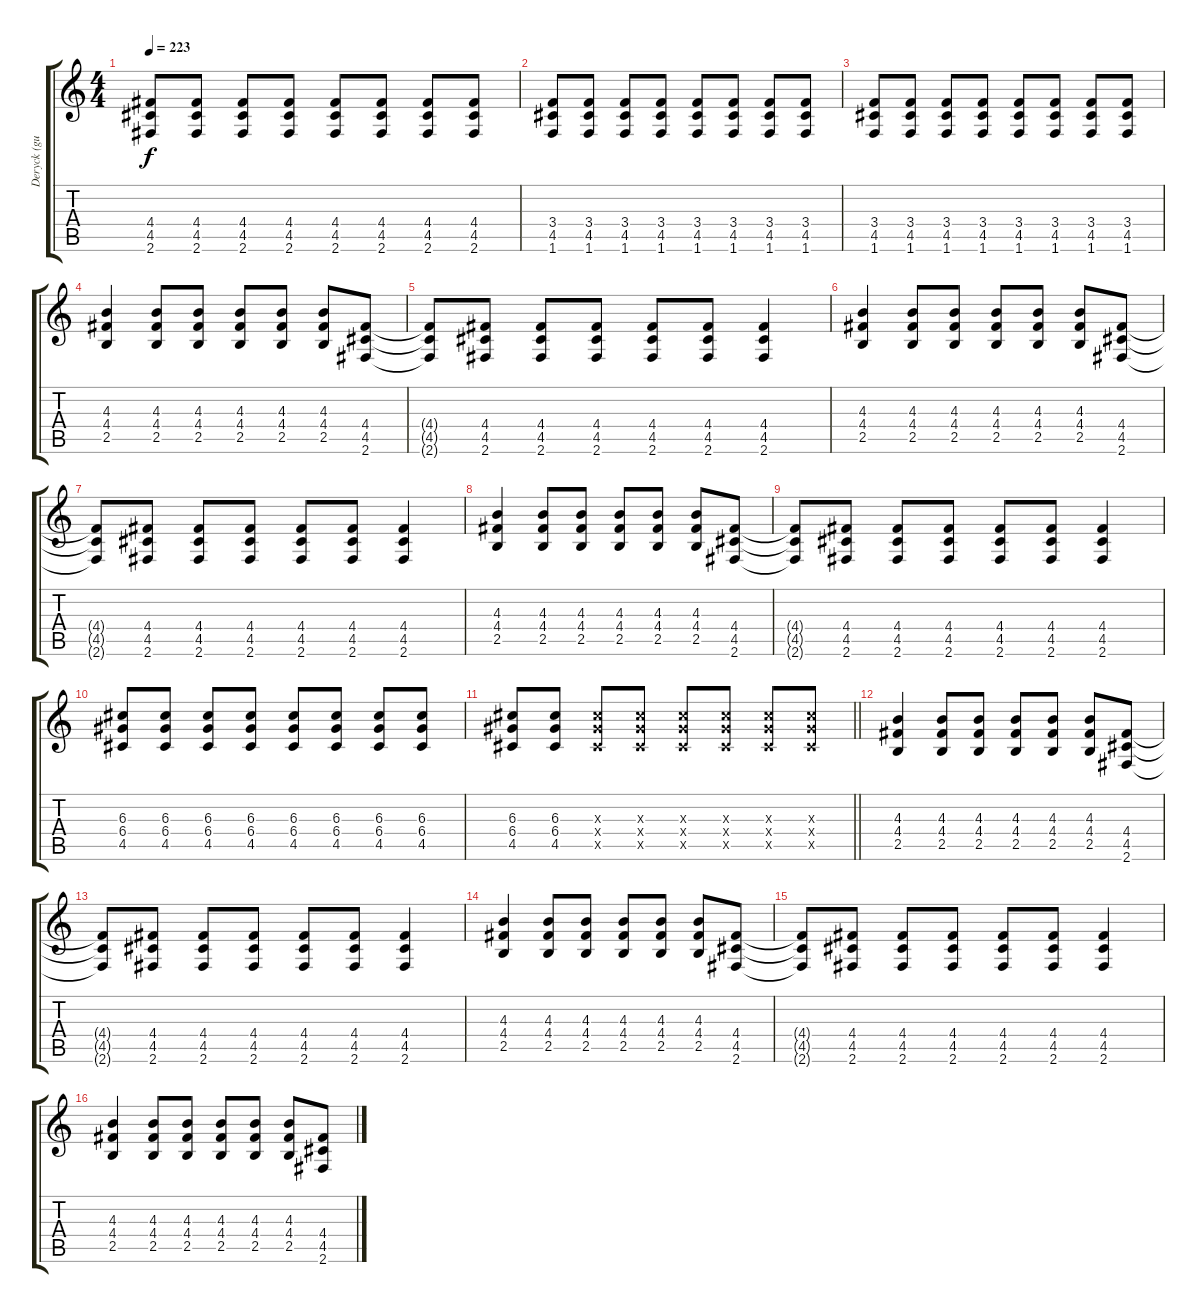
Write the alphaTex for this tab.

\track ("Deryck (guitar 1)" "Deryck (gu") {instrument distortionguitar}
\staff {score tabs}
\tuning (E4 B3 G3 D3 A2 E2) {hide}
\ts (4 4)
\tempo 223
\clef g2
\ks c
(4.4 4.5 2.6).8{dy f} (4.4 4.5 2.6).8 (4.4 4.5 2.6).8 (4.4 4.5 2.6).8 (4.4 4.5 2.6).8 (4.4 4.5 2.6).8 (4.4 4.5 2.6).8 (4.4 4.5 2.6).8 |
(3.4 4.5 1.6).8 (3.4 4.5 1.6).8 (3.4 4.5 1.6).8 (3.4 4.5 1.6).8 (3.4 4.5 1.6).8 (3.4 4.5 1.6).8 (3.4 4.5 1.6).8 (3.4 4.5 1.6).8 |
(3.4 4.5 1.6).8 (3.4 4.5 1.6).8 (3.4 4.5 1.6).8 (3.4 4.5 1.6).8 (3.4 4.5 1.6).8 (3.4 4.5 1.6).8 (3.4 4.5 1.6).8 (3.4 4.5 1.6).8 |
(4.3 4.4 2.5).4 (4.3 4.4 2.5).8 (4.3 4.4 2.5).8 (4.3 4.4 2.5).8 (4.3 4.4 2.5).8 (4.3 4.4 2.5).8 (4.4 4.5 2.6).8 |
(4.4{t} 4.5{t} 2.6{t}).8 (4.4 4.5 2.6).8 (4.4 4.5 2.6).8 (4.4 4.5 2.6).8 (4.4 4.5 2.6).8 (4.4 4.5 2.6).8 (4.4 4.5 2.6).4 |
(4.3 4.4 2.5).4 (4.3 4.4 2.5).8 (4.3 4.4 2.5).8 (4.3 4.4 2.5).8 (4.3 4.4 2.5).8 (4.3 4.4 2.5).8 (4.4 4.5 2.6).8 |
(4.4{t} 4.5{t} 2.6{t}).8 (4.4 4.5 2.6).8 (4.4 4.5 2.6).8 (4.4 4.5 2.6).8 (4.4 4.5 2.6).8 (4.4 4.5 2.6).8 (4.4 4.5 2.6).4 |
(4.3 4.4 2.5).4 (4.3 4.4 2.5).8 (4.3 4.4 2.5).8 (4.3 4.4 2.5).8 (4.3 4.4 2.5).8 (4.3 4.4 2.5).8 (4.4 4.5 2.6).8 |
(4.4{t} 4.5{t} 2.6{t}).8 (4.4 4.5 2.6).8 (4.4 4.5 2.6).8 (4.4 4.5 2.6).8 (4.4 4.5 2.6).8 (4.4 4.5 2.6).8 (4.4 4.5 2.6).4 |
(6.3 6.4 4.5).8 (6.3 6.4 4.5).8 (6.3 6.4 4.5).8 (6.3 6.4 4.5).8 (6.3 6.4 4.5).8 (6.3 6.4 4.5).8 (6.3 6.4 4.5).8 (6.3 6.4 4.5).8 |
\barLineRight lightlight
(6.3 6.4 4.5).8 (6.3 6.4 4.5).8 (6.3{x} 6.4{x} 4.5{x}).8 (6.3{x} 6.4{x} 4.5{x}).8 (6.3{x} 6.4{x} 4.5{x}).8 (6.3{x} 6.4{x} 4.5{x}).8 (6.3{x} 6.4{x} 4.5{x}).8 (6.3{x} 6.4{x} 4.5{x}).8 |
(4.3 4.4 2.5).4 (4.3 4.4 2.5).8 (4.3 4.4 2.5).8 (4.3 4.4 2.5).8 (4.3 4.4 2.5).8 (4.3 4.4 2.5).8 (4.4 4.5 2.6).8 |
(4.4{t} 4.5{t} 2.6{t}).8 (4.4 4.5 2.6).8 (4.4 4.5 2.6).8 (4.4 4.5 2.6).8 (4.4 4.5 2.6).8 (4.4 4.5 2.6).8 (4.4 4.5 2.6).4 |
(4.3 4.4 2.5).4 (4.3 4.4 2.5).8 (4.3 4.4 2.5).8 (4.3 4.4 2.5).8 (4.3 4.4 2.5).8 (4.3 4.4 2.5).8 (4.4 4.5 2.6).8 |
(4.4{t} 4.5{t} 2.6{t}).8 (4.4 4.5 2.6).8 (4.4 4.5 2.6).8 (4.4 4.5 2.6).8 (4.4 4.5 2.6).8 (4.4 4.5 2.6).8 (4.4 4.5 2.6).4 |
(4.3 4.4 2.5).4 (4.3 4.4 2.5).8 (4.3 4.4 2.5).8 (4.3 4.4 2.5).8 (4.3 4.4 2.5).8 (4.3 4.4 2.5).8 (4.4 4.5 2.6).8
